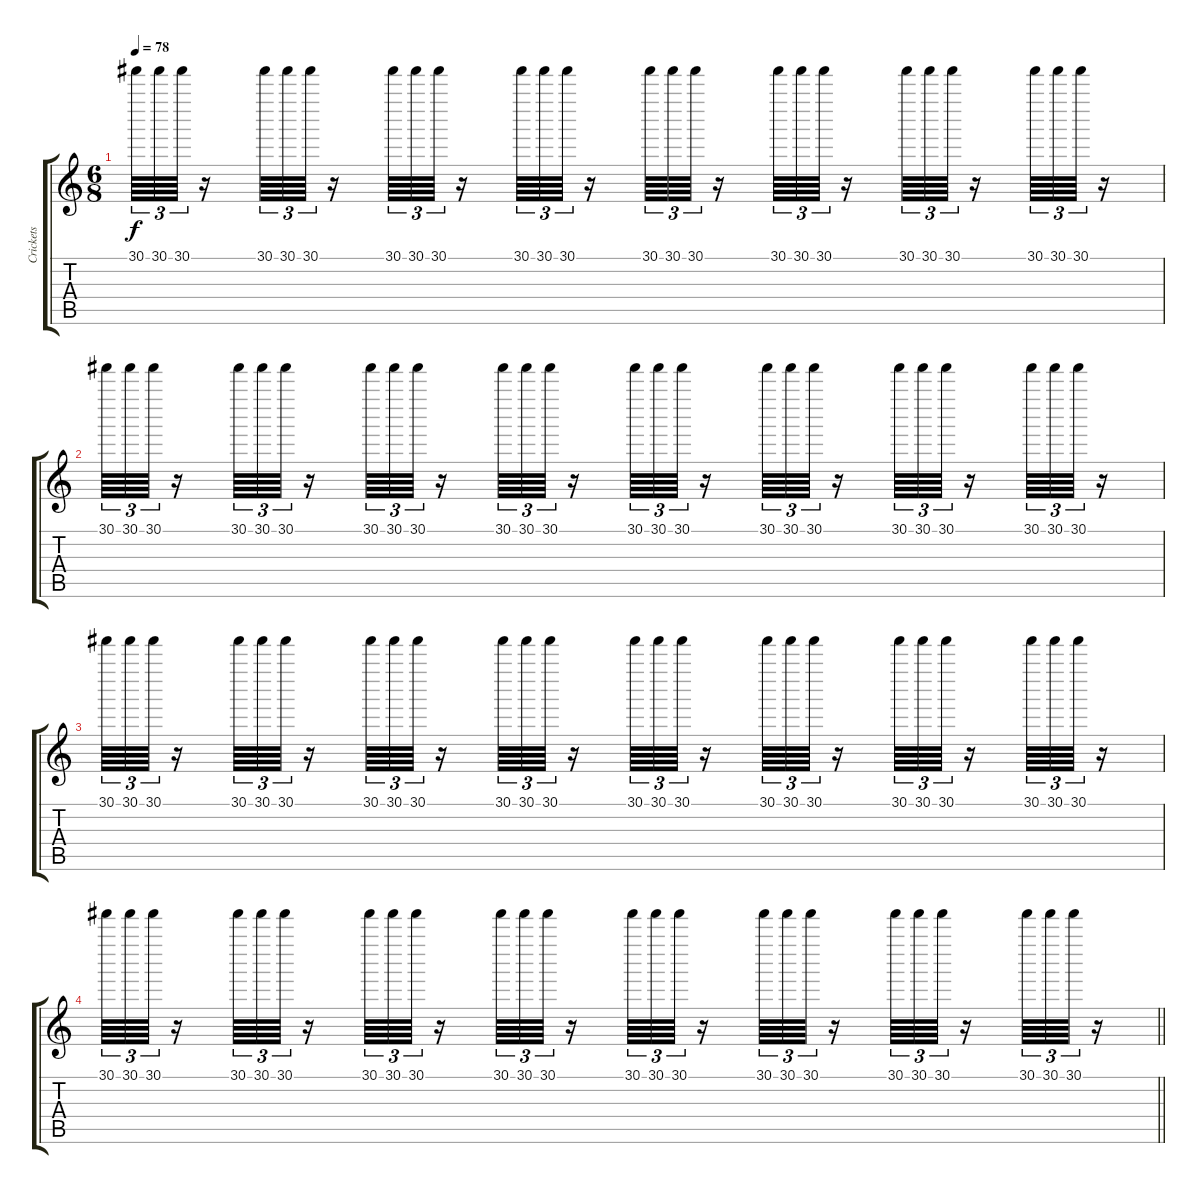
\track ("Crickets" "Crickets") {instrument pad5bowed}
\staff {score tabs}
\tuning (C6 B3 Gb3 D3 A2 E2) {hide}
\ts (6 8)
\tempo 78
\clef g2
\ks c
30.1.64{tu (3 2) dy f} 30.1.64{tu (3 2)} 30.1.64{tu (3 2)} r.16 30.1.64{tu (3 2)} 30.1.64{tu (3 2)} 30.1.64{tu (3 2)} r.16 30.1.64{tu (3 2)} 30.1.64{tu (3 2)} 30.1.64{tu (3 2)} r.16 30.1.64{tu (3 2)} 30.1.64{tu (3 2)} 30.1.64{tu (3 2)} r.16 30.1.64{tu (3 2)} 30.1.64{tu (3 2)} 30.1.64{tu (3 2)} r.16 30.1.64{tu (3 2)} 30.1.64{tu (3 2)} 30.1.64{tu (3 2)} r.16 30.1.64{tu (3 2)} 30.1.64{tu (3 2)} 30.1.64{tu (3 2)} r.16 30.1.64{tu (3 2)} 30.1.64{tu (3 2)} 30.1.64{tu (3 2)} r.16 |
30.1.64{tu (3 2)} 30.1.64{tu (3 2)} 30.1.64{tu (3 2)} r.16 30.1.64{tu (3 2)} 30.1.64{tu (3 2)} 30.1.64{tu (3 2)} r.16 30.1.64{tu (3 2)} 30.1.64{tu (3 2)} 30.1.64{tu (3 2)} r.16 30.1.64{tu (3 2)} 30.1.64{tu (3 2)} 30.1.64{tu (3 2)} r.16 30.1.64{tu (3 2)} 30.1.64{tu (3 2)} 30.1.64{tu (3 2)} r.16 30.1.64{tu (3 2)} 30.1.64{tu (3 2)} 30.1.64{tu (3 2)} r.16 30.1.64{tu (3 2)} 30.1.64{tu (3 2)} 30.1.64{tu (3 2)} r.16 30.1.64{tu (3 2)} 30.1.64{tu (3 2)} 30.1.64{tu (3 2)} r.16 |
30.1.64{tu (3 2)} 30.1.64{tu (3 2)} 30.1.64{tu (3 2)} r.16 30.1.64{tu (3 2)} 30.1.64{tu (3 2)} 30.1.64{tu (3 2)} r.16 30.1.64{tu (3 2)} 30.1.64{tu (3 2)} 30.1.64{tu (3 2)} r.16 30.1.64{tu (3 2)} 30.1.64{tu (3 2)} 30.1.64{tu (3 2)} r.16 30.1.64{tu (3 2)} 30.1.64{tu (3 2)} 30.1.64{tu (3 2)} r.16 30.1.64{tu (3 2)} 30.1.64{tu (3 2)} 30.1.64{tu (3 2)} r.16 30.1.64{tu (3 2)} 30.1.64{tu (3 2)} 30.1.64{tu (3 2)} r.16 30.1.64{tu (3 2)} 30.1.64{tu (3 2)} 30.1.64{tu (3 2)} r.16 |
\barLineRight lightlight
30.1.64{tu (3 2)} 30.1.64{tu (3 2)} 30.1.64{tu (3 2)} r.16 30.1.64{tu (3 2)} 30.1.64{tu (3 2)} 30.1.64{tu (3 2)} r.16 30.1.64{tu (3 2)} 30.1.64{tu (3 2)} 30.1.64{tu (3 2)} r.16 30.1.64{tu (3 2)} 30.1.64{tu (3 2)} 30.1.64{tu (3 2)} r.16 30.1.64{tu (3 2)} 30.1.64{tu (3 2)} 30.1.64{tu (3 2)} r.16 30.1.64{tu (3 2)} 30.1.64{tu (3 2)} 30.1.64{tu (3 2)} r.16 30.1.64{tu (3 2)} 30.1.64{tu (3 2)} 30.1.64{tu (3 2)} r.16 30.1.64{tu (3 2)} 30.1.64{tu (3 2)} 30.1.64{tu (3 2)} r.16
